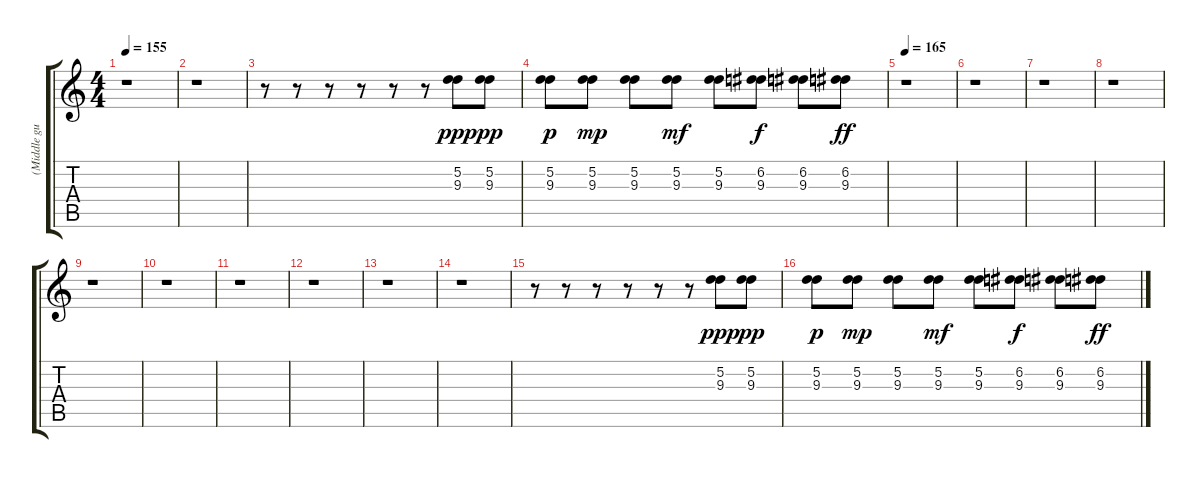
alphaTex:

\track ("(Middle guitar)" "(Middle gu") {instrument distortionguitar}
\staff {score tabs}
\tuning (D4 A3 F3 C3 G2 C2) {hide}
\ts (4 4)
\tempo 155
\clef g2
\ks c
r.1{dy ff} |
r.1 |
r.8 r.8 r.8 r.8 r.8 r.8 (5.2 9.3).8{dy ppp} (5.2 9.3).8{dy pp} |
(5.2 9.3).8{dy p} (5.2 9.3).8{dy mp} (5.2 9.3).8 (5.2 9.3).8{dy mf} (5.2 9.3).8 (6.2 9.3).8{dy f} (6.2 9.3).8 (6.2 9.3).8{dy ff} |
\tempo 165
r.1 |
r.1 |
r.1 |
r.1 |
r.1 |
r.1 |
r.1 |
r.1 |
r.1 |
r.1 |
r.8 r.8 r.8 r.8 r.8 r.8 (5.2 9.3).8{dy ppp} (5.2 9.3).8{dy pp} |
(5.2 9.3).8{dy p} (5.2 9.3).8{dy mp} (5.2 9.3).8 (5.2 9.3).8{dy mf} (5.2 9.3).8 (6.2 9.3).8{dy f} (6.2 9.3).8 (6.2 9.3).8{dy ff}
